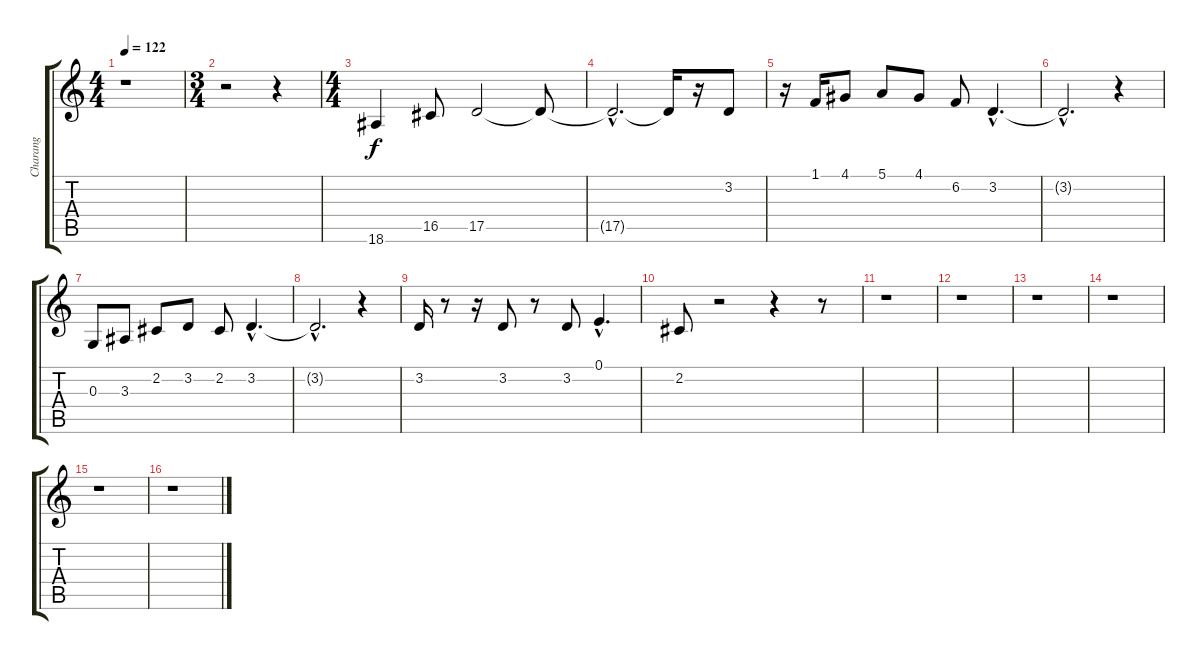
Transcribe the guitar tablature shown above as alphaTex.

\track ("Charang" "Charang") {instrument lead5charang}
\staff {score tabs}
\tuning (E4 B3 G3 D3 A2 E2) {hide}
\ts (4 4)
\tempo 122
\clef g2
\ks c
r.1{dy f} |
\ts (3 4)
r.2 r.4 |
\ts (4 4)
18.6.4 16.5.8 17.5.2 17.5{t}.8 |
17.5{hac t}.2{d} 17.5{t}.16 r.16 3.2.8 |
r.16 1.1.16 4.1.8 5.1.8 4.1.8 6.2.8 3.2{hac}.4{d} |
3.2{hac t}.2{d} r.4 |
0.3.8 3.3.8 2.2.8 3.2.8 2.2.8 3.2{hac}.4{d} |
3.2{hac t}.2{d} r.4 |
3.2.16 r.8 r.16 3.2.8 r.8 3.2.8 0.1{hac}.4{d} |
2.2.8 r.2 r.4 r.8 |
r.1 |
r.1 |
r.1 |
r.1 |
r.1 |
r.1
